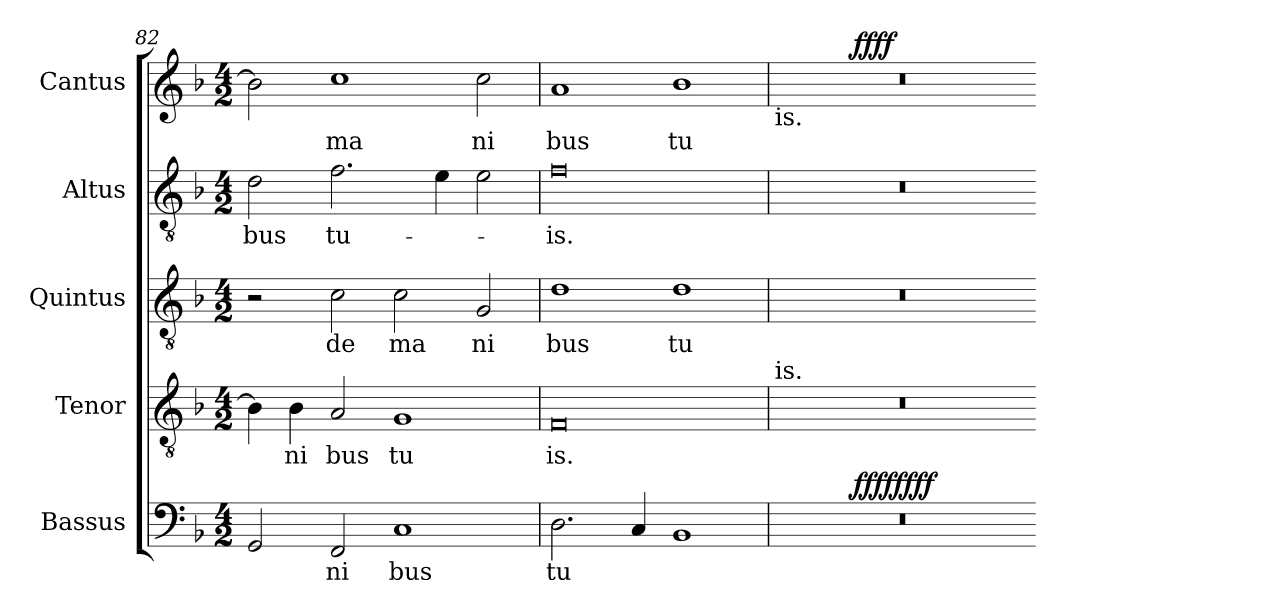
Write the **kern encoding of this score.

**kern	**text	**dynam	**kern	**text	**kern	**text	**kern	**text	**kern	**text	**dynam
*part5	*part5	*part5	*part4	*part4	*part3	*part3	*part2	*part2	*part1	*part1	*part1
*staff5	*staff5	*staff5	*staff4	*staff4	*staff3	*staff3	*staff2	*staff2	*staff1	*staff1	*staff1
*I"Bassus	*	*	*I"Tenor	*	*I"Quintus	*	*I"Altus	*	*I"Cantus	*	*
*clefF4	*	*	*clefGv2	*	*clefGv2	*	*clefGv2	*	*clefG2	*	*
*k[b-]	*	*	*k[b-]	*	*k[b-]	*	*k[b-]	*	*k[b-]	*	*
*F:	*	*	*F:	*	*F:	*	*F:	*	*F:	*	*
*M4/2	*	*	*M4/2	*	*M4/2	*	*M4/2	*	*M4/2	*	*
=82	=82	=82	=82	=82	=82	=82	=82	=82	=82	=82	=82
!	!	!	!	!	!	!	!	!LO:LY:b:cj	!	!	!
2GG/	.	.	4B-\]	.	2r	.	2d\	-bus	2b-\]	.	.
!	!	!	!	!LO:LY:b:cj	!	!	!	!	!	!	!
.	.	.	4B-\	ni	.	.	.	.	.	.	.
!	!LO:LY:b:cj	!	!	!LO:LY:b:cj	!	!LO:LY:b:cj	!	!LO:LY:b:cj	!	!LO:LY:b:cj	!
2FF/	ni	.	2A/	bus	2c\	de	2.f\	tu-	1cc	ma	.
!	!LO:LY:b:cj	!	!	!LO:LY:b:cj	!	!LO:LY:b:cj	!	!	!	!	!
1C	bus	.	1G	tu	2c\	ma	.	.	.	.	.
.	.	.	.	.	.	.	4e\	.	.	.	.
!	!	!	!	!	!	!LO:LY:b:cj	!	!	!	!LO:LY:b:cj	!
.	.	.	.	.	2G/	ni	2e\	.	2cc\	ni	.
=83	=83	=83	=83	=83	=83	=83	=83	=83	=83	=83	=83
!	!LO:LY:b:cj	!	!	!LO:LY:b:cj	!	!LO:LY:b:cj	!	!LO:LY:b:cj	!	!LO:LY:b:cj	!
2.D\	tu	.	0F	is.	1d	bus	0f	-is.	1a	bus	.
4C/	.	.	.	.	.	.	.	.	.	.	.
!	!	!	!	!	!	!LO:LY:b:cj	!	!	!	!LO:LY:b:cj	!
1BB-	.	.	.	.	1d	tu	.	.	1b-	tu	.
=84	=84	=84	=84	=84	=84	=84	=84	=84	=84	=84	=84
*^	*	*	*	*	*	*	*	*	*^	*	*
!	!	!	!	!	!	!	!	!	!	!LO:TX:b:t=is.	!	!	!
!	!	!	!	!LO:TX:a:t=is.	!	!	!	!	!	!	!	!	!
0r	4ryy	.	.	0r	.	0r	.	0r	.	0r	4ryy	.	.
.	8ryy	.	.	.	.	.	.	.	.	.	8ryy	.	.
.	32ryy	.	.	.	.	.	.	.	.	.	32ryy	.	.
!	!	!	!LO:DY:a	!	!	!	!	!	!	!	!	!	!
!	!	!	!LO:DY:n=1:b	!	!	!	!	!	!	!	!	!	!LO:DY:b
.	1ryy	.	ffff ffff	.	.	.	.	.	.	.	1ryy	.	ffff
.	2ryy	.	.	.	.	.	.	.	.	.	2ryy	.	.
.	16.ryy	.	.	.	.	.	.	.	.	.	16.ryy	.	.
*v	*v	*	*	*	*	*	*	*	*	*v	*v	*	*
=	==	==	=	==	=	==	=	==	==	==	==
*-	*-	*-	*-	*-	*-	*-	*-	*-	*-	*-	*-
